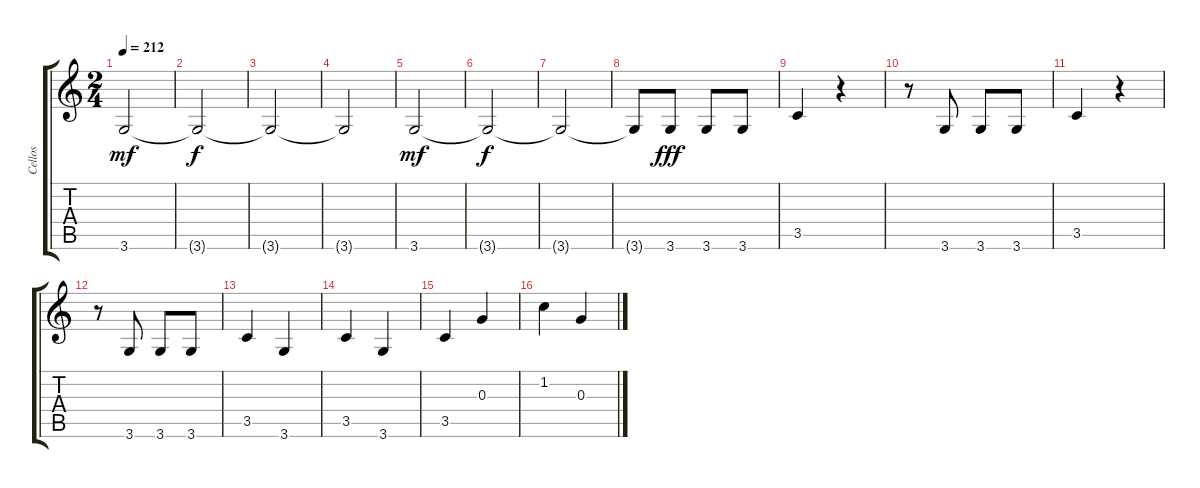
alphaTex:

\track ("Cellos" "Cellos") {instrument contrabass}
\staff {score tabs}
\tuning (E4 B3 G3 D3 A2 E2) {hide}
\ts (2 4)
\tempo 212
\clef g2
\ks c
3.6.2{dy mf} |
3.6{t}.2{dy f} |
3.6{t}.2 |
3.6{t}.2 |
3.6.2{dy mf} |
3.6{t}.2{dy f} |
3.6{t}.2 |
3.6{t}.8 3.6.8{dy fff} 3.6.8 3.6.8 |
3.5.4 r.4 |
r.8 3.6.8 3.6.8 3.6.8 |
3.5.4 r.4 |
r.8 3.6.8 3.6.8 3.6.8 |
3.5.4 3.6.4 |
3.5.4 3.6.4 |
3.5.4 0.3.4 |
1.2.4 0.3.4
